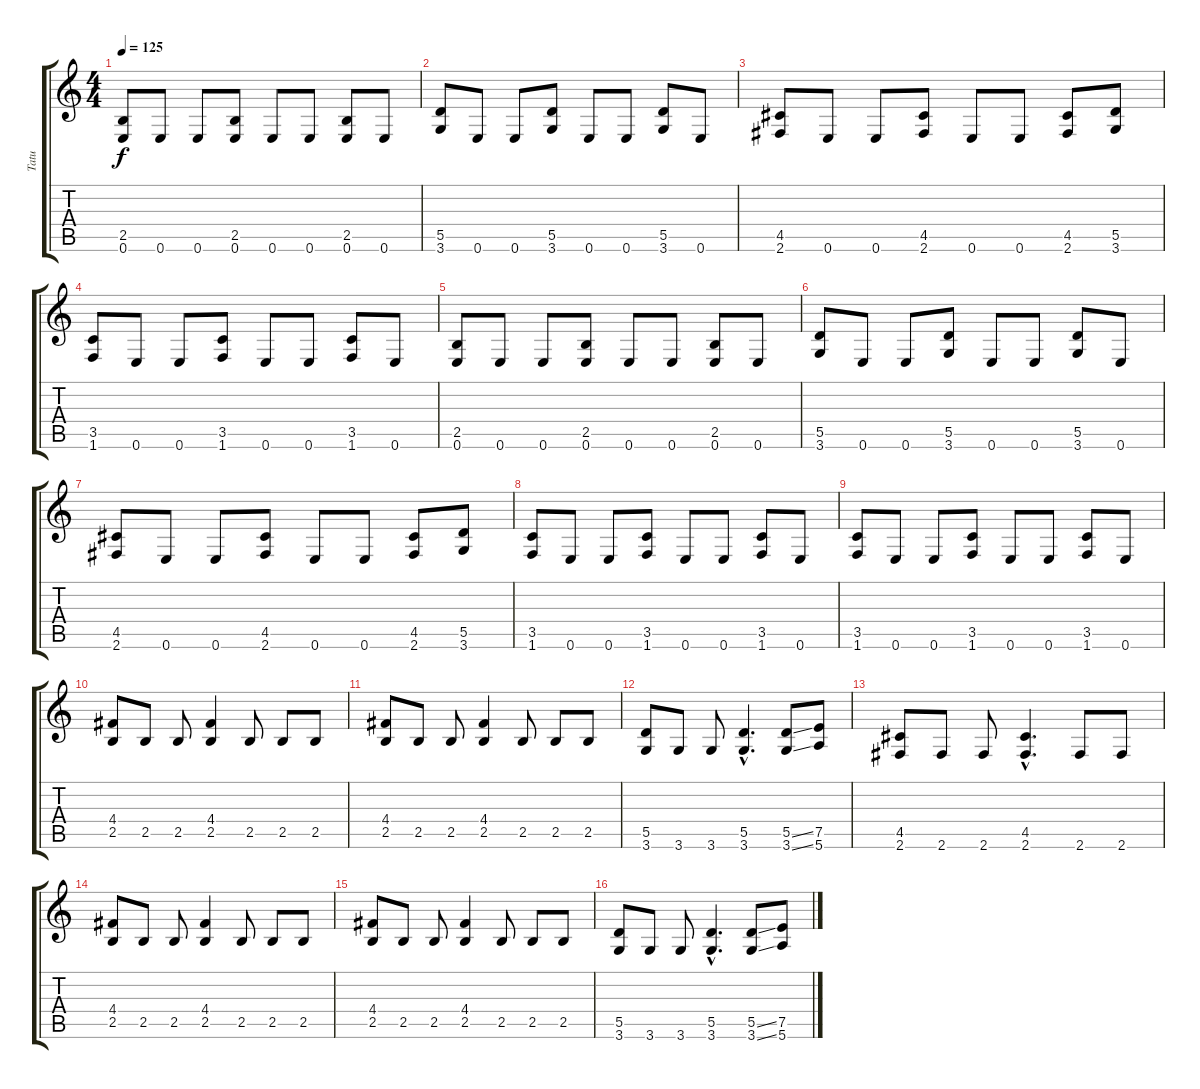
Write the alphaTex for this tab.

\track ("Tatu" "Tatu") {instrument distortionguitar}
\staff {score tabs}
\tuning (E4 B3 G3 D3 A2 E2) {hide}
\ts (4 4)
\tempo 125
\clef g2
\ks c
(2.5 0.6).8{dy f} 0.6.8 0.6.8 (2.5 0.6).8 0.6.8 0.6.8 (2.5 0.6).8 0.6.8 |
(5.5 3.6).8 0.6.8 0.6.8 (5.5 3.6).8 0.6.8 0.6.8 (5.5 3.6).8 0.6.8 |
(4.5 2.6).8 0.6.8 0.6.8 (4.5 2.6).8 0.6.8 0.6.8 (4.5 2.6).8 (5.5 3.6).8 |
(3.5 1.6).8 0.6.8 0.6.8 (3.5 1.6).8 0.6.8 0.6.8 (3.5 1.6).8 0.6.8 |
(2.5 0.6).8 0.6.8 0.6.8 (2.5 0.6).8 0.6.8 0.6.8 (2.5 0.6).8 0.6.8 |
(5.5 3.6).8 0.6.8 0.6.8 (5.5 3.6).8 0.6.8 0.6.8 (5.5 3.6).8 0.6.8 |
(4.5 2.6).8 0.6.8 0.6.8 (4.5 2.6).8 0.6.8 0.6.8 (4.5 2.6).8 (5.5 3.6).8 |
(3.5 1.6).8 0.6.8 0.6.8 (3.5 1.6).8 0.6.8 0.6.8 (3.5 1.6).8 0.6.8 |
(3.5 1.6).8 0.6.8 0.6.8 (3.5 1.6).8 0.6.8 0.6.8 (3.5 1.6).8 0.6.8 |
(4.4 2.5).8 2.5.8 2.5.8 (4.4 2.5).4 2.5.8 2.5.8 2.5.8 |
(4.4 2.5).8 2.5.8 2.5.8 (4.4 2.5).4 2.5.8 2.5.8 2.5.8 |
(5.5 3.6).8 3.6.8 3.6.8 (5.5{hac} 3.6{hac}).4{d} (5.5{ss} 3.6{ss}).8 (7.5 5.6).8 |
(4.5 2.6).8 2.6.8 2.6.8 (4.5{hac} 2.6{hac}).4{d} 2.6.8 2.6.8 |
(4.4 2.5).8 2.5.8 2.5.8 (4.4 2.5).4 2.5.8 2.5.8 2.5.8 |
(4.4 2.5).8 2.5.8 2.5.8 (4.4 2.5).4 2.5.8 2.5.8 2.5.8 |
(5.5 3.6).8 3.6.8 3.6.8 (5.5{hac} 3.6{hac}).4{d} (5.5{ss} 3.6{ss}).8 (7.5 5.6).8
